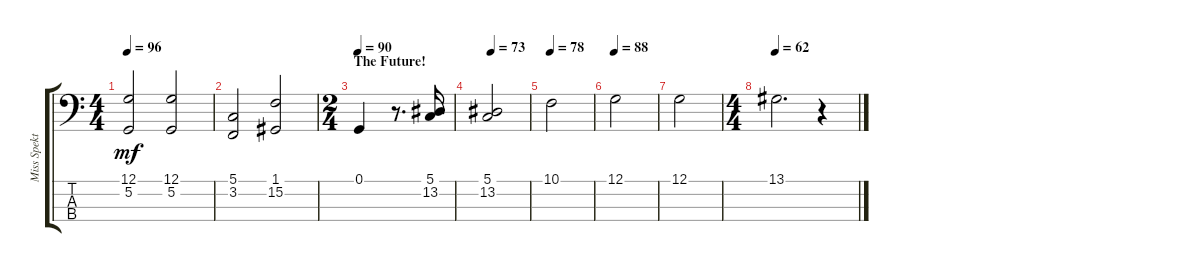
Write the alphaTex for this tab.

\track ("Miss Spektor's Left" "Miss Spekt") {instrument acousticgrandpiano}
\staff {score tabs}
\tuning (G2 D2 A1 E1) {hide}
\ts (4 4)
\tempo 96
\clef f4
\ks c
(12.1 5.2).2{dy mf} (12.1 5.2).2 |
(5.1 3.2).2 (1.1 15.2).2 |
\ts (2 4)
\section ("" "The Future!")
\tempo 90
0.1.4 r.8{d} (5.1 13.2).16 |
\tempo 73
(5.1 13.2).2 |
\tempo 78
10.1.2 |
\tempo 88
12.1.2 |
12.1.2 |
\ts (4 4)
\tempo 62
13.1.2{d} r.4
